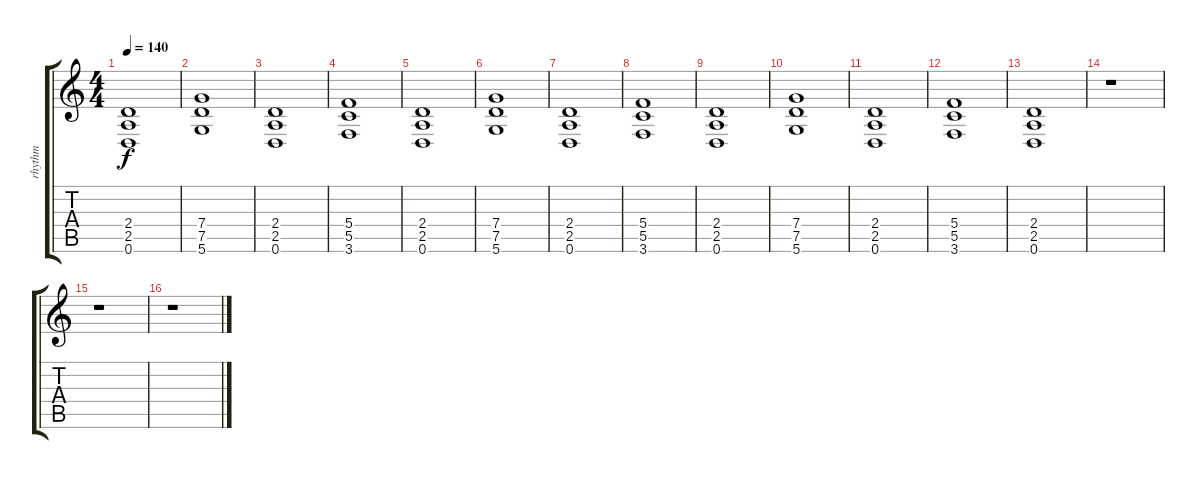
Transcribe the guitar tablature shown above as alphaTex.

\track ("rhythm" "rhythm") {instrument distortionguitar}
\staff {score tabs}
\tuning (D4 A3 F3 C3 G2 D2) {hide}
\ts (4 4)
\tempo 140
\clef g2
\ks c
(2.4 2.5 0.6).1{dy f} |
(7.4 7.5 5.6).1 |
(2.4 2.5 0.6).1 |
(5.4 5.5 3.6).1 |
(2.4 2.5 0.6).1 |
(7.4 7.5 5.6).1 |
(2.4 2.5 0.6).1 |
(5.4 5.5 3.6).1 |
(2.4 2.5 0.6).1 |
(7.4 7.5 5.6).1 |
(2.4 2.5 0.6).1 |
(5.4 5.5 3.6).1 |
(2.4 2.5 0.6).1 |
r.1 |
r.1 |
r.1
